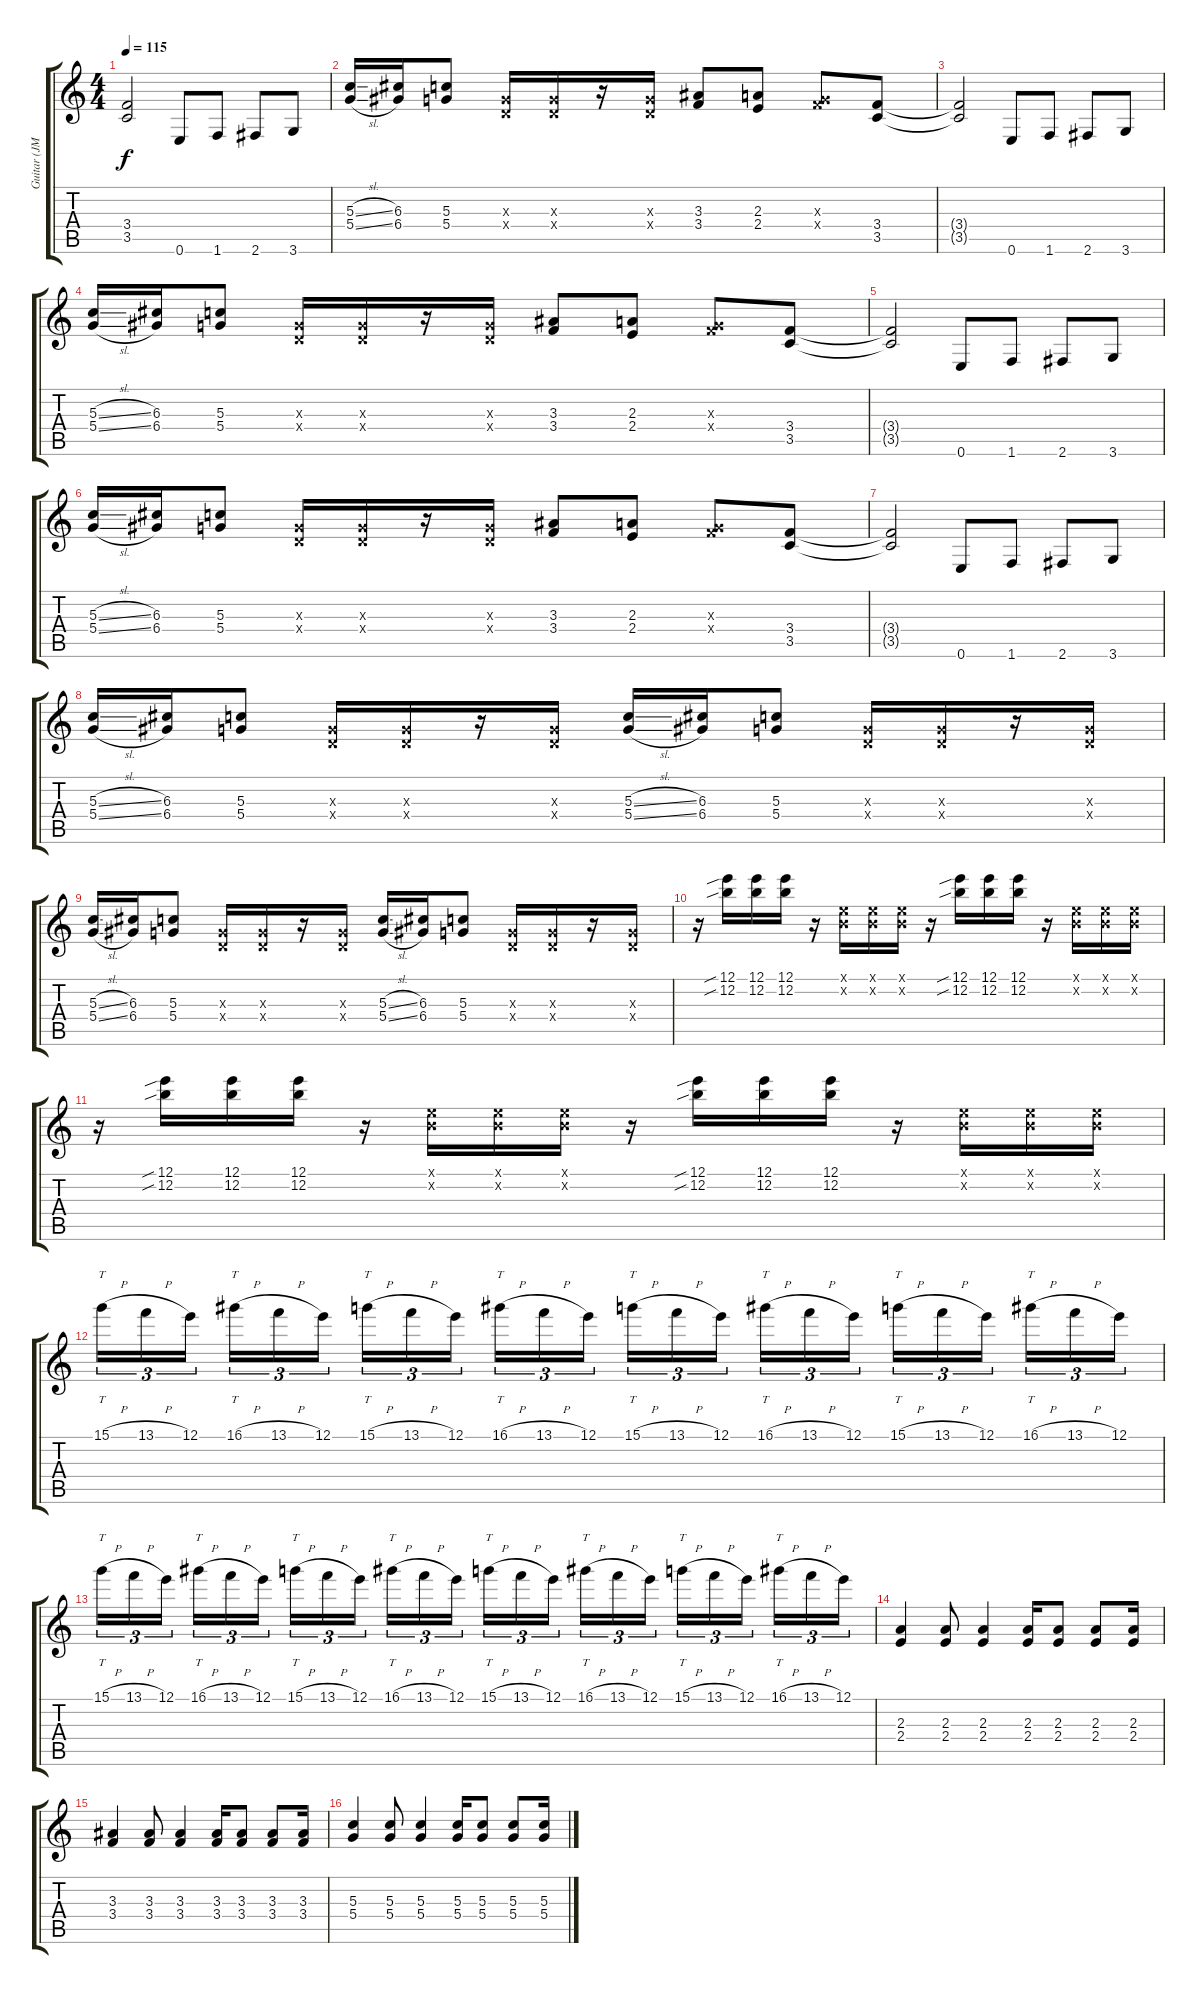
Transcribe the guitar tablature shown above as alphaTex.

\track ("Guitar (JM)" "Guitar (JM") {instrument overdrivenguitar}
\staff {score tabs}
\tuning (E4 B3 G3 D3 A2 E2) {hide}
\ts (4 4)
\tempo 115
\clef g2
\ks c
(3.4{t} 3.5{t}).2{dy f} 0.6.8 1.6.8 2.6.8 3.6.8 |
(5.3{sl} 5.4{sl}).16 (6.3 6.4).16 (5.3 5.4).8 (0.3{x} 0.4{x}).16 (0.3{x} 0.4{x}).16 r.16 (0.3{x} 0.4{x}).16 (3.3 3.4).8 (2.3 2.4).8 (0.3{x} 3.4{x}).8 (3.4 3.5).8 |
(3.4{t} 3.5{t}).2 0.6.8 1.6.8 2.6.8 3.6.8 |
(5.3{sl} 5.4{sl}).16 (6.3 6.4).16 (5.3 5.4).8 (0.3{x} 0.4{x}).16 (0.3{x} 0.4{x}).16 r.16 (0.3{x} 0.4{x}).16 (3.3 3.4).8 (2.3 2.4).8 (0.3{x} 3.4{x}).8 (3.4 3.5).8 |
(3.4{t} 3.5{t}).2 0.6.8 1.6.8 2.6.8 3.6.8 |
(5.3{sl} 5.4{sl}).16 (6.3 6.4).16 (5.3 5.4).8 (0.3{x} 0.4{x}).16 (0.3{x} 0.4{x}).16 r.16 (0.3{x} 0.4{x}).16 (3.3 3.4).8 (2.3 2.4).8 (0.3{x} 3.4{x}).8 (3.4 3.5).8 |
(3.4{t} 3.5{t}).2 0.6.8 1.6.8 2.6.8 3.6.8 |
(5.3{sl} 5.4{sl}).16 (6.3 6.4).16 (5.3 5.4).8 (0.3{x} 0.4{x}).16 (0.3{x} 0.4{x}).16 r.16 (0.3{x} 0.4{x}).16 (5.3{sl} 5.4{sl}).16 (6.3 6.4).16 (5.3 5.4).8 (0.3{x} 0.4{x}).16 (0.3{x} 0.4{x}).16 r.16 (0.3{x} 0.4{x}).16 |
(5.3{sl} 5.4{sl}).16 (6.3 6.4).16 (5.3 5.4).8 (0.3{x} 0.4{x}).16 (0.3{x} 0.4{x}).16 r.16 (0.3{x} 0.4{x}).16 (5.3{sl} 5.4{sl}).16 (6.3 6.4).16 (5.3 5.4).8 (0.3{x} 0.4{x}).16 (0.3{x} 0.4{x}).16 r.16 (0.3{x} 0.4{x}).16 |
r.16 (12.1{sib} 12.2{sib}).16 (12.1 12.2).16 (12.1 12.2).16 r.16 (0.1{x} 0.2{x}).16 (0.1{x} 0.2{x}).16 (0.1{x} 0.2{x}).16 r.16 (12.1{sib} 12.2{sib}).16 (12.1 12.2).16 (12.1 12.2).16 r.16 (0.1{x} 0.2{x}).16 (0.1{x} 0.2{x}).16 (0.1{x} 0.2{x}).16 |
r.16 (12.1{sib} 12.2{sib}).16 (12.1 12.2).16 (12.1 12.2).16 r.16 (0.1{x} 0.2{x}).16 (0.1{x} 0.2{x}).16 (0.1{x} 0.2{x}).16 r.16 (12.1{sib} 12.2{sib}).16 (12.1 12.2).16 (12.1 12.2).16 r.16 (0.1{x} 0.2{x}).16 (0.1{x} 0.2{x}).16 (0.1{x} 0.2{x}).16 |
15.1{h}.16{tt tu (3 2)} 13.1{h}.16{tu (3 2)} 12.1.16{tu (3 2)} 16.1{h}.16{tt tu (3 2)} 13.1{h}.16{tu (3 2)} 12.1.16{tu (3 2)} 15.1{h}.16{tt tu (3 2)} 13.1{h}.16{tu (3 2)} 12.1.16{tu (3 2)} 16.1{h}.16{tt tu (3 2)} 13.1{h}.16{tu (3 2)} 12.1.16{tu (3 2)} 15.1{h}.16{tt tu (3 2)} 13.1{h}.16{tu (3 2)} 12.1.16{tu (3 2)} 16.1{h}.16{tt tu (3 2)} 13.1{h}.16{tu (3 2)} 12.1.16{tu (3 2)} 15.1{h}.16{tt tu (3 2)} 13.1{h}.16{tu (3 2)} 12.1.16{tu (3 2)} 16.1{h}.16{tt tu (3 2)} 13.1{h}.16{tu (3 2)} 12.1.16{tu (3 2)} |
15.1{h}.16{tt tu (3 2)} 13.1{h}.16{tu (3 2)} 12.1.16{tu (3 2)} 16.1{h}.16{tt tu (3 2)} 13.1{h}.16{tu (3 2)} 12.1.16{tu (3 2)} 15.1{h}.16{tt tu (3 2)} 13.1{h}.16{tu (3 2)} 12.1.16{tu (3 2)} 16.1{h}.16{tt tu (3 2)} 13.1{h}.16{tu (3 2)} 12.1.16{tu (3 2)} 15.1{h}.16{tt tu (3 2)} 13.1{h}.16{tu (3 2)} 12.1.16{tu (3 2)} 16.1{h}.16{tt tu (3 2)} 13.1{h}.16{tu (3 2)} 12.1.16{tu (3 2)} 15.1{h}.16{tt tu (3 2)} 13.1{h}.16{tu (3 2)} 12.1.16{tu (3 2)} 16.1{h}.16{tt tu (3 2)} 13.1{h}.16{tu (3 2)} 12.1.16{tu (3 2)} |
(2.3 2.4).4 (2.3 2.4).8 (2.3 2.4).4 (2.3 2.4).16 (2.3 2.4).8 (2.3 2.4).8 (2.3 2.4).16 |
(3.3 3.4).4 (3.3 3.4).8 (3.3 3.4).4 (3.3 3.4).16 (3.3 3.4).8 (3.3 3.4).8 (3.3 3.4).16 |
(5.3 5.4).4 (5.3 5.4).8 (5.3 5.4).4 (5.3 5.4).16 (5.3 5.4).8 (5.3 5.4).8 (5.3 5.4).16
